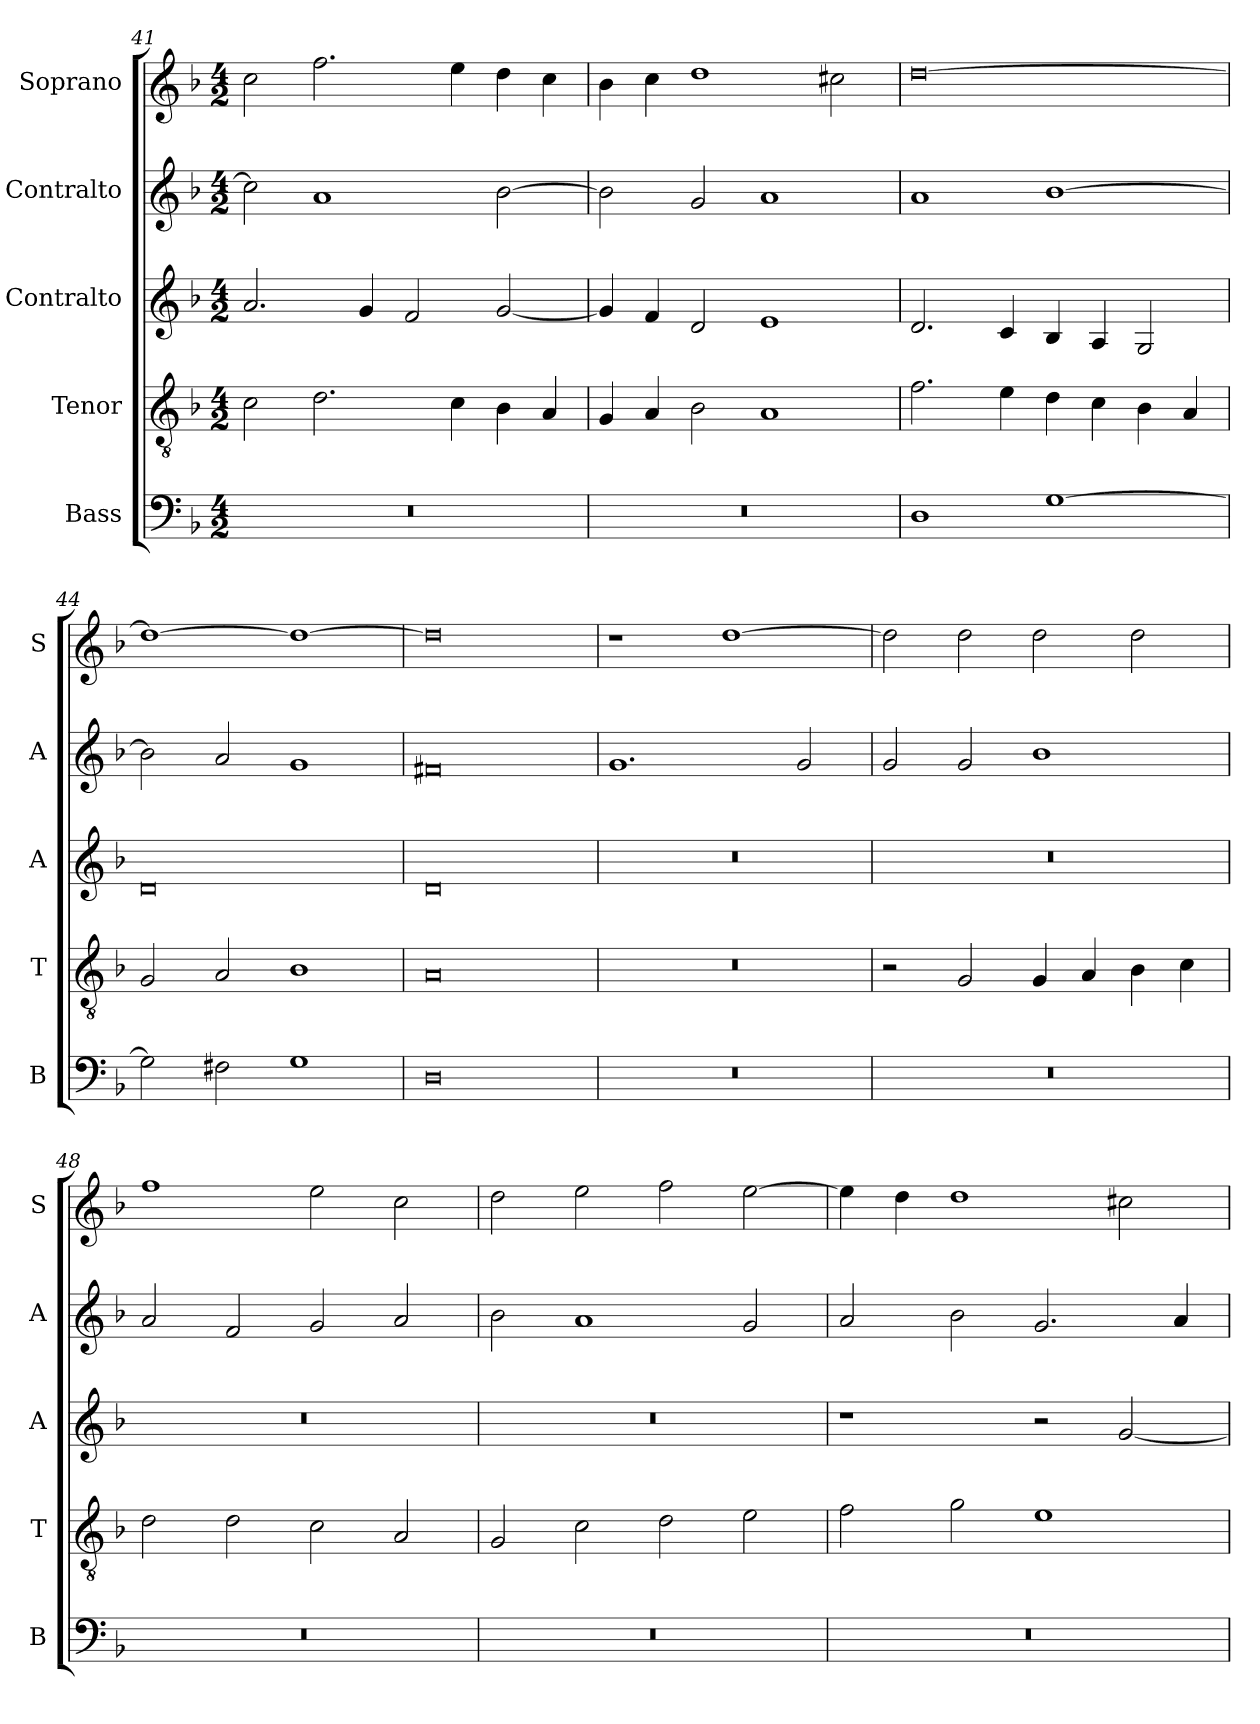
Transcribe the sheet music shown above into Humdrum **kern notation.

**kern	**kern	**kern	**kern	**kern
*part5	*part4	*part3	*part2	*part1
*staff5	*staff4	*staff3	*staff2	*staff1
*I"Bass	*I"Tenor	*I"Contralto	*I"Contralto	*I"Soprano
*I'B	*I'T	*I'A	*I'A	*I'S
*clefF4	*clefGv2	*clefG2	*clefG2	*clefG2
*k[b-]	*k[b-]	*k[b-]	*k[b-]	*k[b-]
*G:dor	*G:dor	*G:dor	*G:dor	*G:dor
*M4/2	*M4/2	*M4/2	*M4/2	*M4/2
=41	=41	=41	=41	=41
0r	2c	2.a	2cc]	2cc
.	2.d	.	1a	2.ff
.	.	4g	.	.
.	.	2f	.	.
.	4c	.	.	4ee
.	4B-	[2g	[2b-	4dd
.	4A	.	.	4cc
=42	=42	=42	=42	=42
0r	4G	4g]	2b-]	4b-
.	4A	4f	.	4cc
.	2B-	2d	2g	1dd
.	1A	1e	1a	.
.	.	.	.	2cc#X
=43	=43	=43	=43	=43
1D	2.f	2.d	1a	[0dd
.	4e	4c	.	.
[1G	4d	4B-	[1b-	.
.	4c	4A	.	.
.	4B-	2G	.	.
.	4A	.	.	.
=44	=44	=44	=44	=44
2G]	2G	0d	2b-]	1dd_
2F#X	2A	.	2a	.
1G	1B-	.	1g	1dd_
=45	=45	=45	=45	=45
0D	0A	0d	0f#X	0dd]
=46	=46	=46	=46	=46
0r	0r	0r	1.g	1r
.	.	.	.	[1dd
.	.	.	2g	.
=47	=47	=47	=47	=47
0r	2r	0r	2g	2dd]
.	2G	.	2g	2dd
.	4G	.	1b-	2dd
.	4A	.	.	.
.	4B-	.	.	2dd
.	4c	.	.	.
=48	=48	=48	=48	=48
0r	2d	0r	2a	1ff
.	2d	.	2f	.
.	2c	.	2g	2ee
.	2A	.	2a	2cc
=49	=49	=49	=49	=49
0r	2G	0r	2b-	2dd
.	2c	.	1a	2ee
.	2d	.	.	2ff
.	2e	.	2g	[2ee
=50	=50	=50	=50	=50
0r	2f	1r	2a	4ee]
.	.	.	.	4dd
.	2g	.	2b-	1dd
.	1e	2r	2.g	.
.	.	[2g	.	2cc#X
.	.	.	4a	.
=	=	=	=	=
*-	*-	*-	*-	*-
